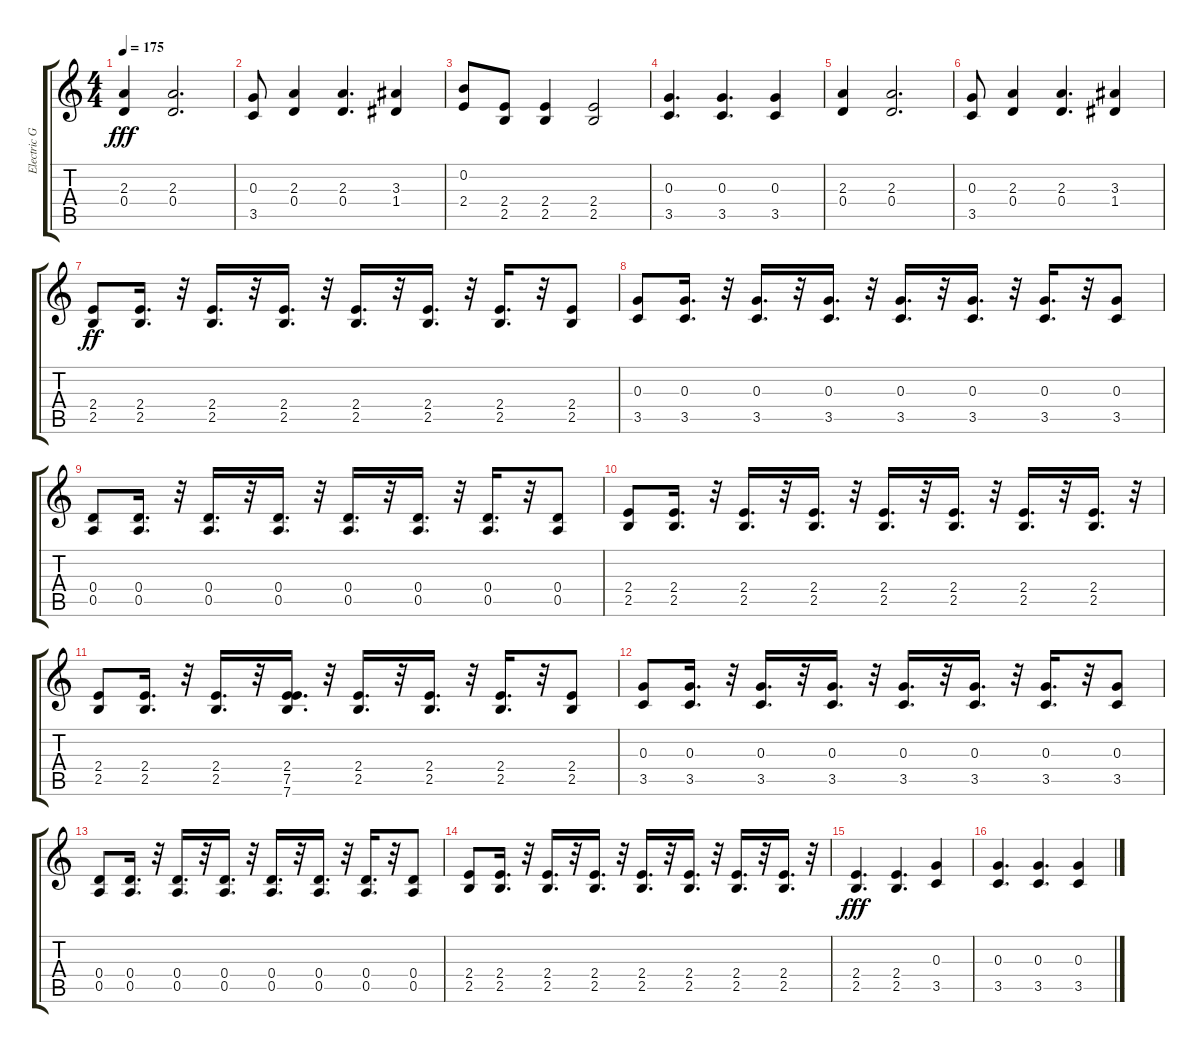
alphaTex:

\track ("Electric Guitar 1" "Electric G") {instrument distortionguitar}
\staff {score tabs}
\tuning (E4 B3 G3 D3 A2 E2) {hide}
\ts (4 4)
\tempo 175
\clef g2
\ks c
(2.3 0.4).4{dy fff} (2.3 0.4).2{d} |
(0.3 3.5).8 (2.3 0.4).4 (2.3 0.4).4{d} (3.3 1.4).4 |
(0.2 2.4).8 (2.4 2.5).8 (2.4 2.5).4 (2.4 2.5).2 |
(0.3 3.5).4{d} (0.3 3.5).4{d} (0.3 3.5).4 |
(2.3 0.4).4 (2.3 0.4).2{d} |
(0.3 3.5).8 (2.3 0.4).4 (2.3 0.4).4{d} (3.3 1.4).4 |
(2.4 2.5).8{dy ff} (2.4 2.5).16{d} r.32 (2.4 2.5).16{d} r.32 (2.4 2.5).16{d} r.32 (2.4 2.5).16{d} r.32 (2.4 2.5).16{d} r.32 (2.4 2.5).16{d} r.32 (2.4 2.5).8 |
(0.3 3.5).8 (0.3 3.5).16{d} r.32 (0.3 3.5).16{d} r.32 (0.3 3.5).16{d} r.32 (0.3 3.5).16{d} r.32 (0.3 3.5).16{d} r.32 (0.3 3.5).16{d} r.32 (0.3 3.5).8 |
(0.4 0.5).8 (0.4 0.5).16{d} r.32 (0.4 0.5).16{d} r.32 (0.4 0.5).16{d} r.32 (0.4 0.5).16{d} r.32 (0.4 0.5).16{d} r.32 (0.4 0.5).16{d} r.32 (0.4 0.5).8 |
(2.4 2.5).8 (2.4 2.5).16{d} r.32 (2.4 2.5).16{d} r.32 (2.4 2.5).16{d} r.32 (2.4 2.5).16{d} r.32 (2.4 2.5).16{d} r.32 (2.4 2.5).16{d} r.32 (2.4 2.5).16{d} r.32 |
(2.4 2.5).8 (2.4 2.5).16{d} r.32 (2.4 2.5).16{d} r.32 (2.4 7.5 7.6).16{d} r.32 (2.4 2.5).16{d} r.32 (2.4 2.5).16{d} r.32 (2.4 2.5).16{d} r.32 (2.4 2.5).8 |
(0.3 3.5).8 (0.3 3.5).16{d} r.32 (0.3 3.5).16{d} r.32 (0.3 3.5).16{d} r.32 (0.3 3.5).16{d} r.32 (0.3 3.5).16{d} r.32 (0.3 3.5).16{d} r.32 (0.3 3.5).8 |
(0.4 0.5).8 (0.4 0.5).16{d} r.32 (0.4 0.5).16{d} r.32 (0.4 0.5).16{d} r.32 (0.4 0.5).16{d} r.32 (0.4 0.5).16{d} r.32 (0.4 0.5).16{d} r.32 (0.4 0.5).8 |
(2.4 2.5).8 (2.4 2.5).16{d} r.32 (2.4 2.5).16{d} r.32 (2.4 2.5).16{d} r.32 (2.4 2.5).16{d} r.32 (2.4 2.5).16{d} r.32 (2.4 2.5).16{d} r.32 (2.4 2.5).16{d} r.32 |
(2.4 2.5).4{d dy fff} (2.4 2.5).4{d} (0.3 3.5).4 |
(0.3 3.5).4{d} (0.3 3.5).4{d} (0.3 3.5).4
